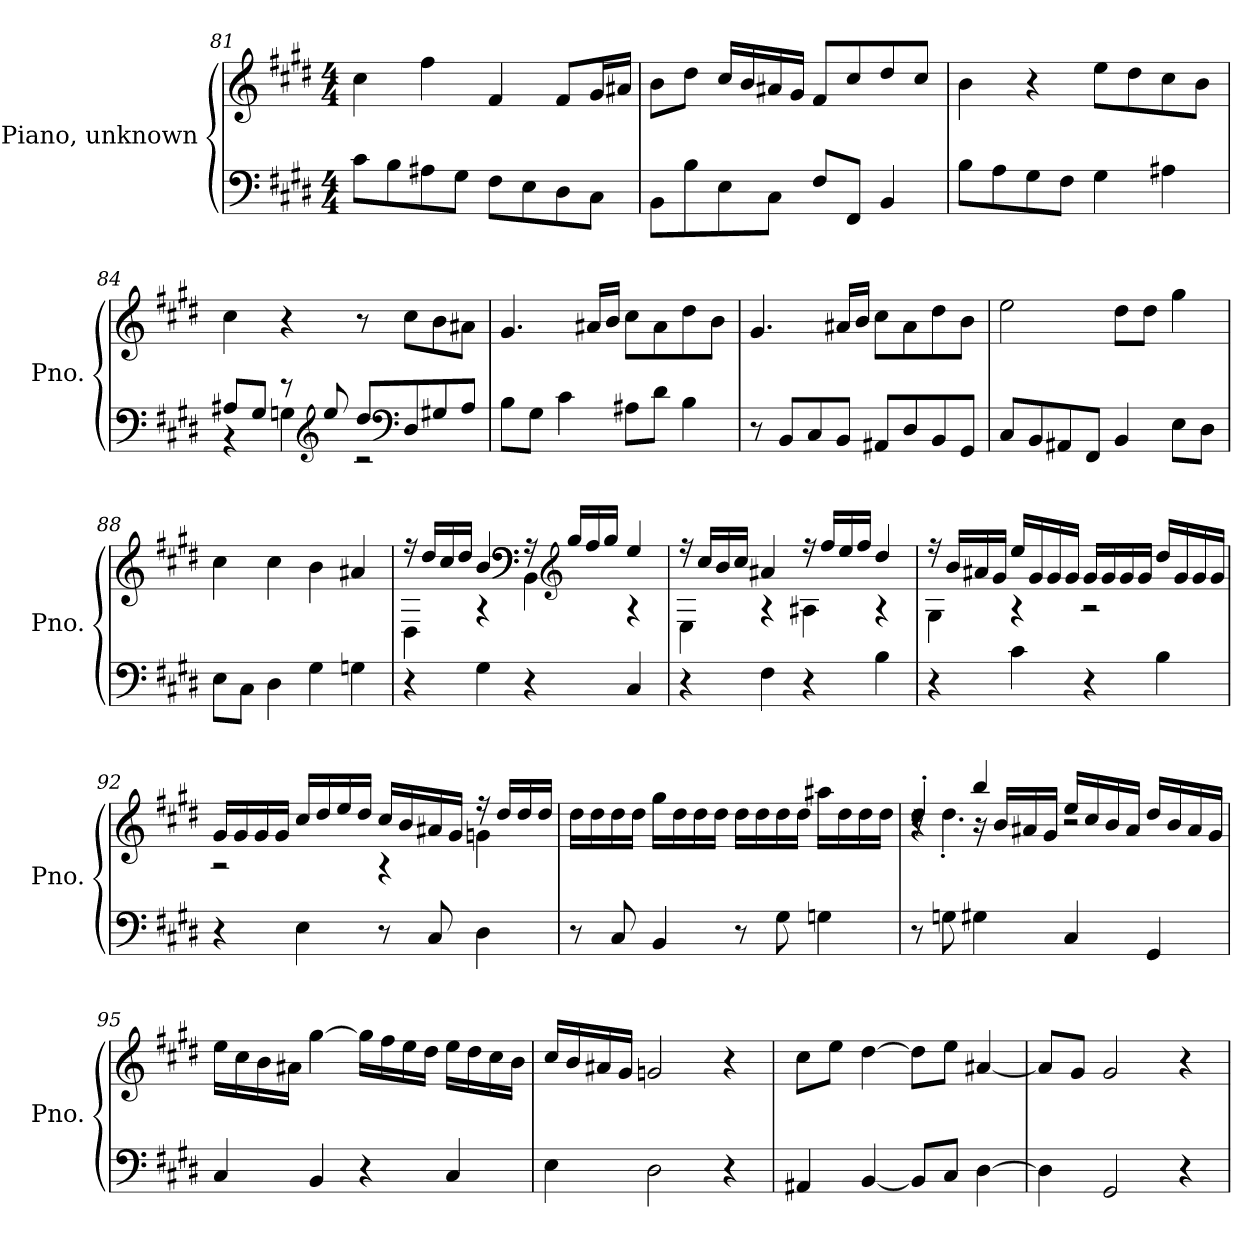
**kern	**kern
*part1	*part1
*staff2	*staff1
*I"Piano, unknown	*
*I'Pno.	*
!!LO:LB:g=z
*clefF4	*clefG2
*k[f#c#g#d#]	*k[f#c#g#d#]
*M4/4	*M4/4
=81	=81
8c#\L	4cc#\
8B\	.
8A#X\	4ff#\
8G#\J	.
8F#\L	4f#/
8E\	.
8D#\	8f#/L
8C#\J	16g#/L
.	16a#X/JJ
=82	=82
8BB\L	8b\L
8B\	8dd#\J
8E\	16cc#/LL
.	16b/
8C#\J	16a#X/
.	16g#/JJ
8F#/L	8f#/L
8FF#/J	8cc#/
4BB/	8dd#/
.	8cc#/J
=83	=83
8B\L	4b\
8A\	.
8G#\	4r
8F#\J	.
4G#\	8ee\L
.	8dd#\
4A#X\	8cc#\
.	8b\J
!!LO:LB:g=z
=84	=84
*^	*
8A#X/L	4r	4cc#\
8G#/J	.	.
8r	4Gn\	4r
*clefG2	*	*
8ee/	.	.
8dd#/L	2r	8r
*clefF4	*	*
8D#/	.	8cc#\L
8G#X/	.	8b\
8A#/J	.	8a#X\J
*v	*v	*
=85	=85
8B\L	4.g#/
8G#\J	.
4c#\	.
.	16a#X/LL
.	16b/JJ
8A#X\L	8cc#\L
8d#\J	8a#\
4B\	8dd#\
.	8b\J
=86	=86
8r	4.g#/
8BB/L	.
8C#/	.
8BB/J	16a#X/LL
.	16b/JJ
8AA#X/L	8cc#\L
8D#/	8a#\
8BB/	8dd#\
8GG#/J	8b\J
=87	=87
8C#/L	2ee\
8BB/	.
8AA#X/	.
8FF#/J	.
4BB/	8dd#\L
.	8dd#\J
8E\L	4gg#\
8D#\J	.
!!LO:LB:g=z
=88	=88
8E\L	4cc#\
8C#\J	.
4D#\	4cc#\
4G#\	4b\
4Gn\	4a#X/
=89	=89
*	*^
4r	16r	4D#\
.	16dd#/LL	.
.	16cc#/	.
.	16dd#/JJ	.
4G#\	4b/	4r
*	*clefF4	*
4r	16r	4BB\
*	*clefG2	*
.	16gg#/LL	.
.	16ff#/	.
.	16gg#/JJ	.
4C#/	4ee/	4r
=90	=90	=90
4r	16r	4E\
.	16cc#/LL	.
.	16b/	.
.	16cc#/JJ	.
4F#\	4a#X/	4r
4r	16r	4A#X\
.	16ff#/LL	.
.	16ee/	.
.	16ff#/JJ	.
4B\	4dd#/	4r
!!LO:PB:g=z	!!
=91	=91	=91
4r	16r	4G#\
.	16b/LL	.
.	16a#X/	.
.	16g#/JJ	.
4c#\	16ee/LL	4r
.	16g#/	.
.	16g#/	.
.	16g#/JJ	.
4r	16g#/LL	2r
.	16g#/	.
.	16g#/	.
.	16g#/JJ	.
4B\	16dd#/LL	.
.	16g#/	.
.	16g#/	.
.	16g#/JJ	.
=92	=92	=92
4r	16g#/LL	2r
.	16g#/	.
.	16g#/	.
.	16g#/JJ	.
4E\	16cc#/LL	.
.	16dd#/	.
.	16ee/	.
.	16dd#/JJ	.
8r	16cc#/LL	4r
.	16b/	.
8C#/	16a#X/	.
.	16g#/JJ	.
4D#\	16r	4gn\
.	16dd#/LL	.
.	16dd#/	.
.	16dd#/JJ	.
*	*v	*v
!!LO:LB:g=z
=93	=93
8r	16dd#\LL
.	16dd#\
8C#/	16dd#\
.	16dd#\JJ
4BB/	16gg#\LL
.	16dd#\
.	16dd#\
.	16dd#\JJ
8r	16dd#\LL
.	16dd#\
8G#\	16dd#\
.	16dd#\JJ
4Gn\	16aa#X\LL
.	16dd#\
.	16dd#\
.	16dd#\JJ
=94	=94
*	*^
*	*	*^
8r	4r	8r	4dd#'/
8Gn\	.	4.dd#'\	.
4G#X\	4bb/	.	16r
.	.	.	16b/LL
.	.	.	16a#X/
.	.	.	16g#/JJ
4C#/	2r	2r	16ee/LL
.	.	.	16cc#/
.	.	.	16b/
.	.	.	16a#/JJ
4GG#/	.	.	16dd#/LL
.	.	.	16b/
.	.	.	16a#/
.	.	.	16g#/JJ
*	*v	*v	*v
!!LO:LB:g=z
=95	=95
4C#/	16ee\LL
.	16cc#\
.	16b\
.	16a#X\JJ
4BB/	[4gg#\
4r	16gg#\LL]
.	16ff#\
.	16ee\
.	16dd#\JJ
4C#/	16ee\LL
.	16dd#\
.	16cc#\
.	16b\JJ
=96	=96
4E\	16cc#/LL
.	16b/
.	16a#X/
.	16g#/JJ
2D#\	2gn/
4r	4r
=97	=97
4AA#X/	8cc#\L
.	8ee\J
[4BB/	[4dd#\
8BB/L]	8dd#\L]
8C#/J	8ee\J
[4D#\	[4a#X/
=98	=98
4D#\]	8a#/L]
.	8g#/J
2GG#/	2g#/
4r	4r
=	=
*-	*-
